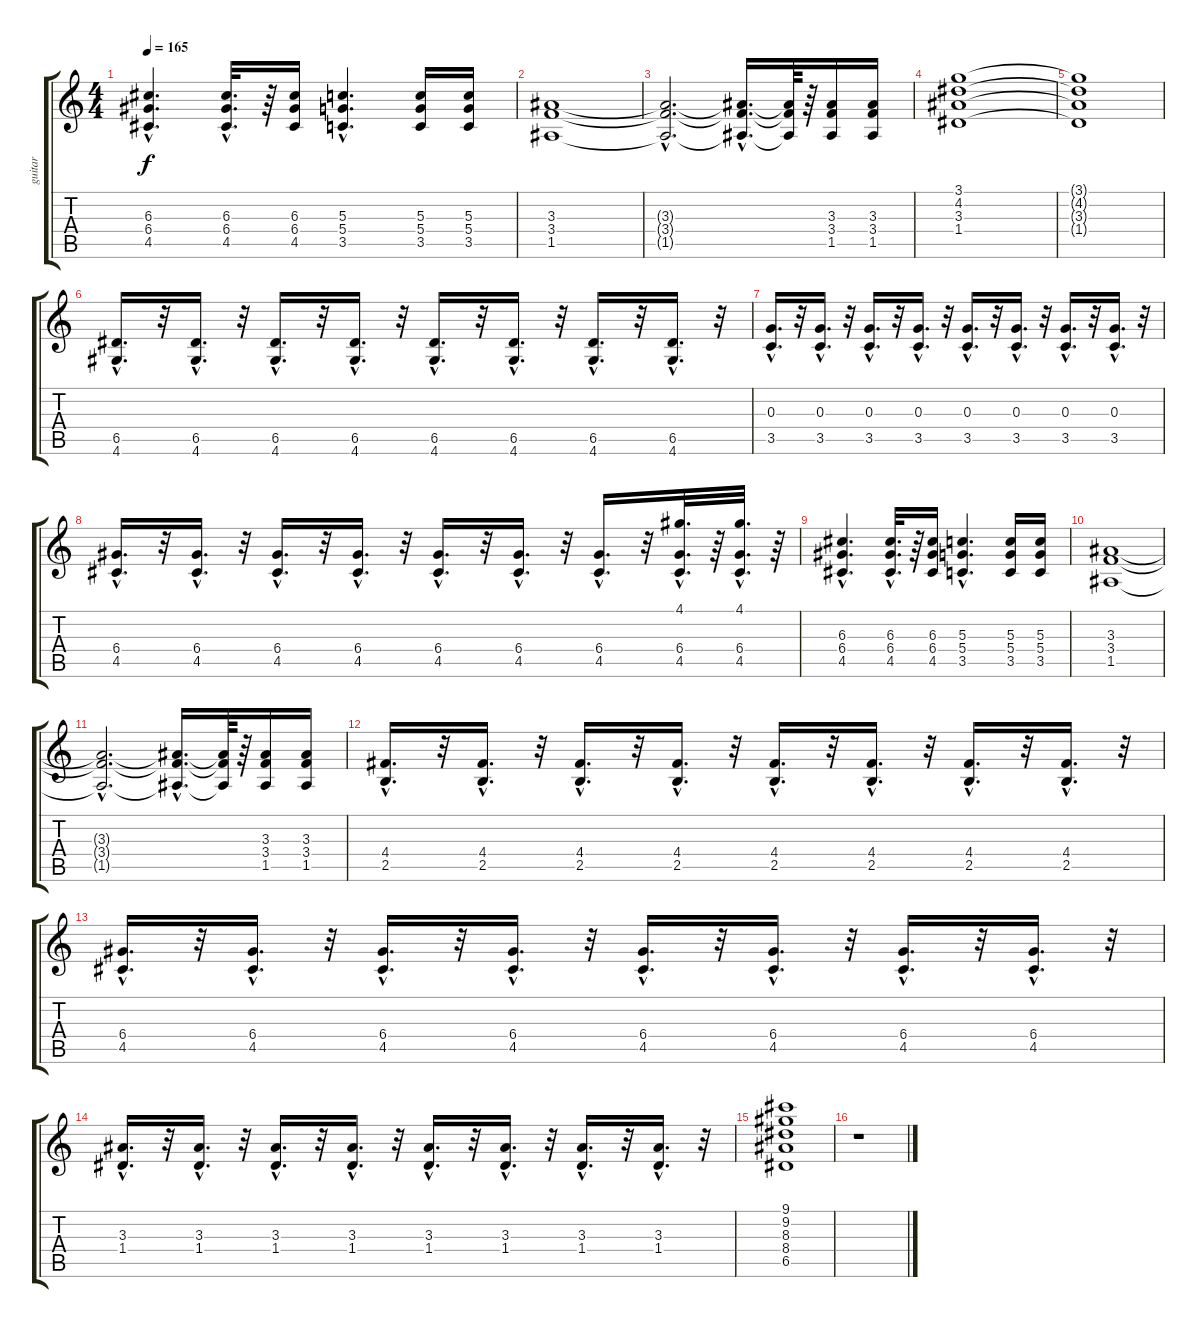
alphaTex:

\track ("guitar" "guitar") {instrument distortionguitar}
\staff {score tabs}
\tuning (E4 B3 G3 D3 A2 E2) {hide}
\ts (4 4)
\tempo 165
\clef g2
\ks c
(6.3{hac} 6.4{hac} 4.5{hac}).4{d dy f} (6.3{hac} 6.4{hac} 4.5{hac}).32{d} r.64 (6.3 6.4 4.5).16 (5.3{hac} 5.4{hac} 3.5{hac}).4{d} (5.3 5.4 3.5).16 (5.3 5.4 3.5).16 |
(3.3 3.4 1.5).1 |
(3.3{hac t} 3.4{hac t} 1.5{hac t}).2{d} (3.3{hac t} 3.4{hac t} 1.5{hac t}).16{d} (3.3{t} 3.4{t} 1.5{t}).64 r.64 (3.3 3.4 1.5).16 (3.3 3.4 1.5).16 |
(3.1 4.2 3.3 1.4).1 |
(3.1{t} 4.2{t} 3.3{t} 1.4{t}).1 |
(6.5{hac} 4.6{hac}).16{d} r.32 (6.5{hac} 4.6{hac}).16{d} r.32 (6.5{hac} 4.6{hac}).16{d} r.32 (6.5{hac} 4.6{hac}).16{d} r.32 (6.5{hac} 4.6{hac}).16{d} r.32 (6.5{hac} 4.6{hac}).16{d} r.32 (6.5{hac} 4.6{hac}).16{d} r.32 (6.5{hac} 4.6{hac}).16{d} r.32 |
(0.3{hac} 3.5{hac}).16{d} r.32 (0.3{hac} 3.5{hac}).16{d} r.32 (0.3{hac} 3.5{hac}).16{d} r.32 (0.3{hac} 3.5{hac}).16{d} r.32 (0.3{hac} 3.5{hac}).16{d} r.32 (0.3{hac} 3.5{hac}).16{d} r.32 (0.3{hac} 3.5{hac}).16{d} r.32 (0.3{hac} 3.5{hac}).16{d} r.32 |
(6.4{hac} 4.5{hac}).16{d} r.32 (6.4{hac} 4.5{hac}).16{d} r.32 (6.4{hac} 4.5{hac}).16{d} r.32 (6.4{hac} 4.5{hac}).16{d} r.32 (6.4{hac} 4.5{hac}).16{d} r.32 (6.4{hac} 4.5{hac}).16{d} r.32 (6.4{hac} 4.5{hac}).16{d} r.32 (4.1{hac} 6.4{hac} 4.5{hac}).32{d} r.64 (4.1{hac} 6.4{hac} 4.5{hac}).32{d} r.64 |
(6.3{hac} 6.4{hac} 4.5{hac}).4{d} (6.3{hac} 6.4{hac} 4.5{hac}).32{d} r.64 (6.3 6.4 4.5).16 (5.3{hac} 5.4{hac} 3.5{hac}).4{d} (5.3 5.4 3.5).16 (5.3 5.4 3.5).16 |
(3.3 3.4 1.5).1 |
(3.3{hac t} 3.4{hac t} 1.5{hac t}).2{d} (3.3{hac t} 3.4{hac t} 1.5{hac t}).16{d} (3.3{t} 3.4{t} 1.5{t}).64 r.64 (3.3 3.4 1.5).16 (3.3 3.4 1.5).16 |
(4.4{hac} 2.5{hac}).16{d} r.32 (4.4{hac} 2.5{hac}).16{d} r.32 (4.4{hac} 2.5{hac}).16{d} r.32 (4.4{hac} 2.5{hac}).16{d} r.32 (4.4{hac} 2.5{hac}).16{d} r.32 (4.4{hac} 2.5{hac}).16{d} r.32 (4.4{hac} 2.5{hac}).16{d} r.32 (4.4{hac} 2.5{hac}).16{d} r.32 |
(6.4{hac} 4.5{hac}).16{d} r.32 (6.4{hac} 4.5{hac}).16{d} r.32 (6.4{hac} 4.5{hac}).16{d} r.32 (6.4{hac} 4.5{hac}).16{d} r.32 (6.4{hac} 4.5{hac}).16{d} r.32 (6.4{hac} 4.5{hac}).16{d} r.32 (6.4{hac} 4.5{hac}).16{d} r.32 (6.4{hac} 4.5{hac}).16{d} r.32 |
(3.3{hac} 1.4{hac}).16{d} r.32 (3.3{hac} 1.4{hac}).16{d} r.32 (3.3{hac} 1.4{hac}).16{d} r.32 (3.3{hac} 1.4{hac}).16{d} r.32 (3.3{hac} 1.4{hac}).16{d} r.32 (3.3{hac} 1.4{hac}).16{d} r.32 (3.3{hac} 1.4{hac}).16{d} r.32 (3.3{hac} 1.4{hac}).16{d} r.32 |
(9.1 9.2 8.3 8.4 6.5).1 |
r.1
